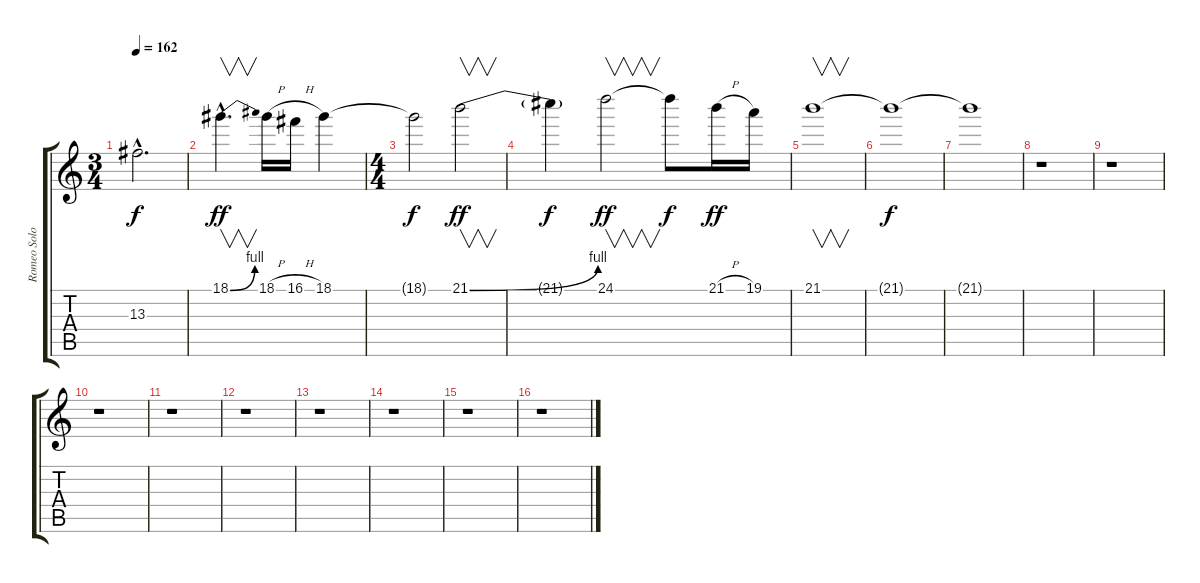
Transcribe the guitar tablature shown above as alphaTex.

\track ("Romeo Solo" "Romeo Solo") {instrument distortionguitar}
\staff {score tabs}
\tuning (D4 A3 F3 C3 G2 D2) {hide}
\ts (3 4)
\tempo 162
\clef g2
\ks c
13.3{hac t}.2{d dy f} |
18.1{be (bend 0 0 60 4) hac}.4{v d dy ff} 18.1{h}.16 16.1{h}.16 18.1.4 |
\ts (4 4)
18.1{t}.2{dy f} 21.1{be (bend 0 0 60 4)}.2{v dy ff} |
21.1{t}.4{dy f} 24.1.2{v dy ff} 24.1{t}.8{dy f} 21.1{h}.16{dy ff} 19.1.16 |
21.1.1{v} |
21.1{t}.1{dy f} |
21.1{t}.1 |
r.1 |
r.1 |
r.1 |
r.1 |
r.1 |
r.1 |
r.1 |
r.1 |
r.1
